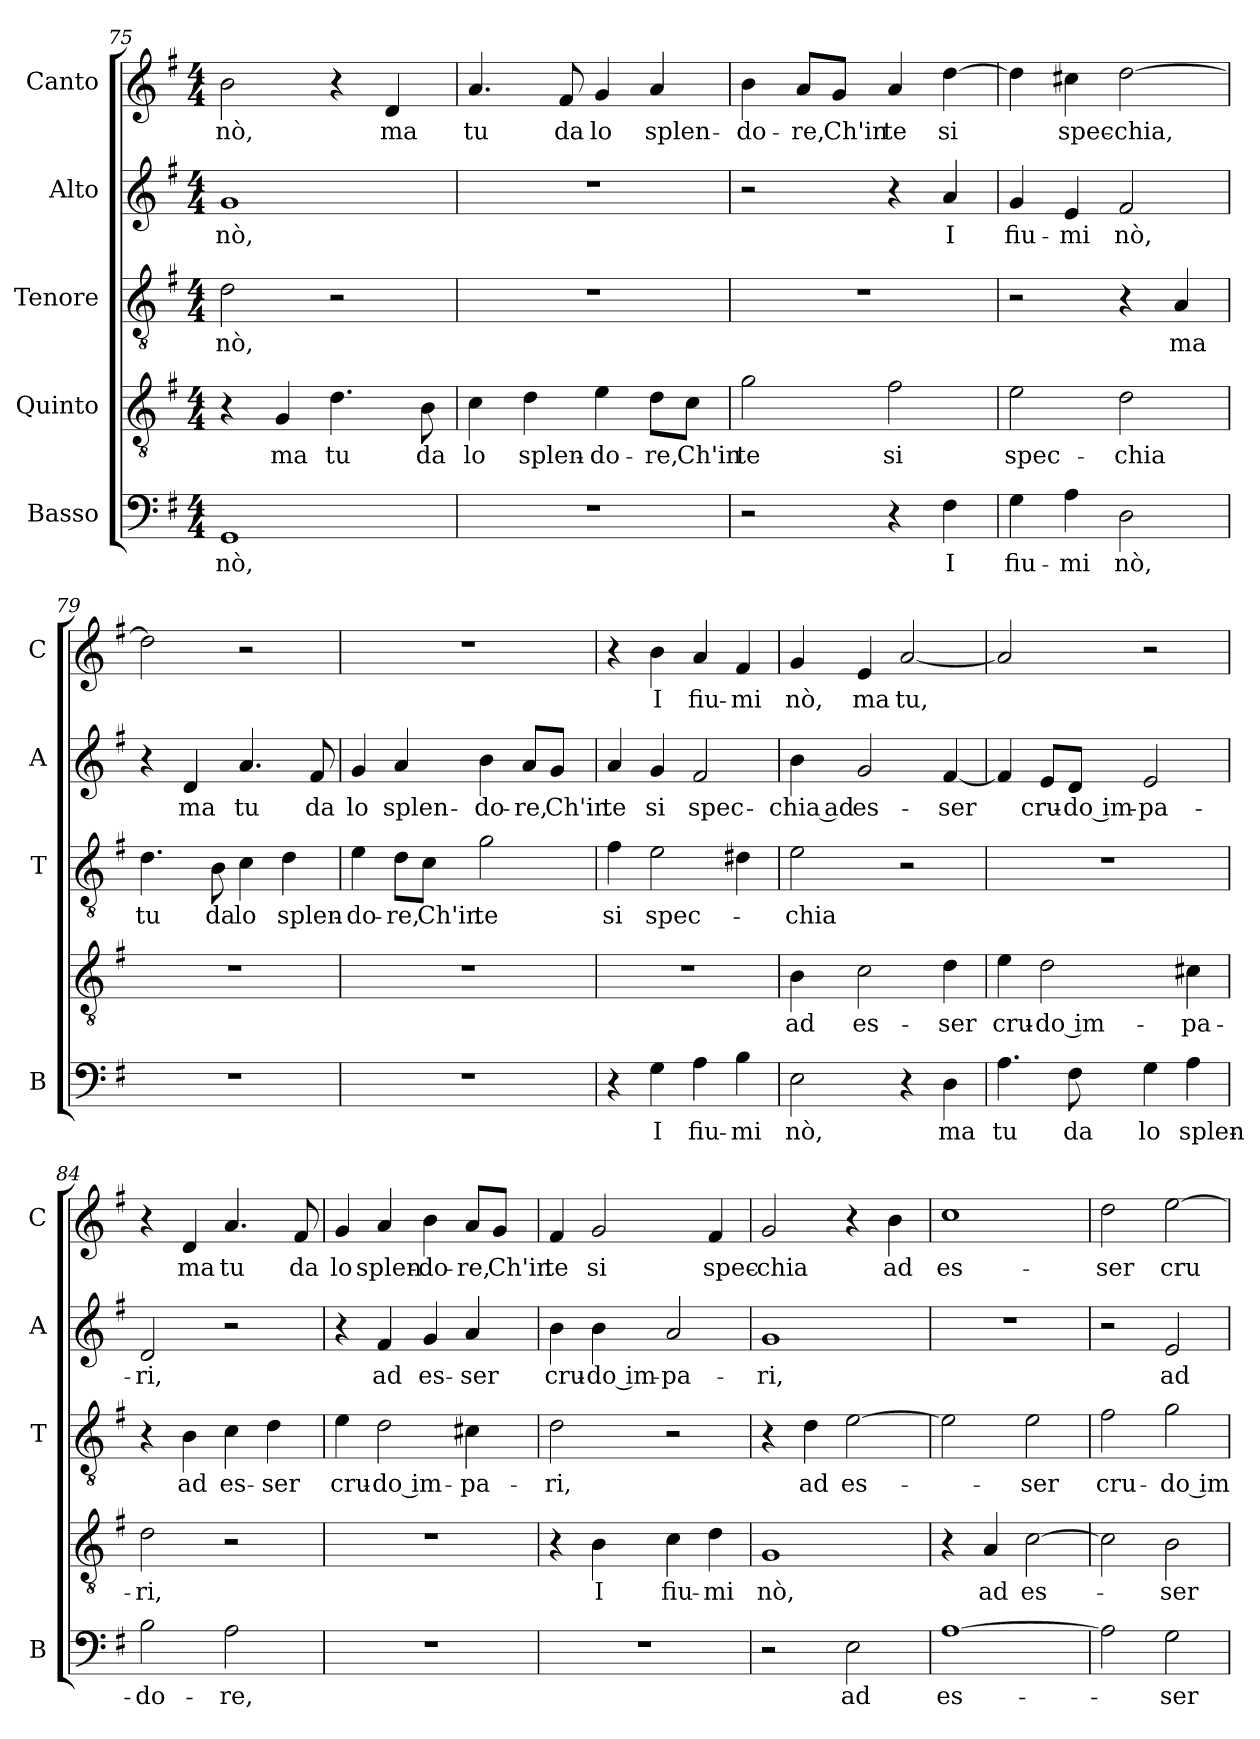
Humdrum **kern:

**kern	**text	**kern	**text	**kern	**text	**kern	**text	**kern	**text
*part5	*part5	*part4	*part4	*part3	*part3	*part2	*part2	*part1	*part1
*staff5	*staff5	*staff4	*staff4	*staff3	*staff3	*staff2	*staff2	*staff1	*staff1
*I"Basso	*	*I"Quinto	*	*I"Tenore	*	*I"Alto	*	*I"Canto	*
*I'B	*	*	*	*I'T	*	*I'A	*	*I'C	*
*clefF4	*	*clefGv2	*	*clefGv2	*	*clefG2	*	*clefG2	*
*k[f#]	*	*k[f#]	*	*k[f#]	*	*k[f#]	*	*k[f#]	*
*G:	*	*G:	*	*G:	*	*G:	*	*G:	*
*M4/4	*	*M4/4	*	*M4/4	*	*M4/4	*	*M4/4	*
=75	=75	=75	=75	=75	=75	=75	=75	=75	=75
!	!LO:LY:b	!	!	!	!LO:LY:b	!	!LO:LY:b	!	!LO:LY:b
1GG	nò,	4r	.	2d\	nò,	1g	nò,	2b\	nò,
!	!	!	!LO:LY:b	!	!	!	!	!	!
.	.	4G/	ma	.	.	.	.	.	.
!	!	!	!LO:LY:b	!	!	!	!	!	!
.	.	4.d\	tu	2r	.	.	.	4r	.
!	!	!	!	!	!	!	!	!	!LO:LY:b
.	.	.	.	.	.	.	.	4d/	ma
!	!	!	!LO:LY:b	!	!	!	!	!	!
.	.	8B\	da	.	.	.	.	.	.
=76	=76	=76	=76	=76	=76	=76	=76	=76	=76
!	!	!	!LO:LY:b	!	!	!	!	!	!LO:LY:b
1r	.	4c\	lo	1r	.	1r	.	4.a/	tu
!	!	!	!LO:LY:b	!	!	!	!	!	!
.	.	4d\	splen-	.	.	.	.	.	.
!	!	!	!	!	!	!	!	!	!LO:LY:b
.	.	.	.	.	.	.	.	8f#/	da
!	!	!	!LO:LY:b	!	!	!	!	!	!LO:LY:b
.	.	4e\	-do-	.	.	.	.	4g/	lo
!	!	!	!LO:LY:b	!	!	!	!	!	!LO:LY:b
.	.	8d\L	-re,	.	.	.	.	4a/	splen-
!	!	!	!LO:LY:b	!	!	!	!	!	!
.	.	8c\J	Ch'in	.	.	.	.	.	.
=77	=77	=77	=77	=77	=77	=77	=77	=77	=77
!	!	!	!LO:LY:b	!	!	!	!	!	!LO:LY:b
2r	.	2g\	te	1r	.	2r	.	4b\	-do-
!	!	!	!	!	!	!	!	!	!LO:LY:b
.	.	.	.	.	.	.	.	8a/L	-re,
!	!	!	!	!	!	!	!	!	!LO:LY:b
.	.	.	.	.	.	.	.	8g/J	Ch'in
!	!	!	!LO:LY:b	!	!	!	!	!	!LO:LY:b
4r	.	2f#\	si	.	.	4r	.	4a/	te
!	!LO:LY:b	!	!	!	!	!	!LO:LY:b	!	!LO:LY:b
4F#\	I	.	.	.	.	4a/	I	[4dd\	si
=78	=78	=78	=78	=78	=78	=78	=78	=78	=78
!	!LO:LY:b	!	!LO:LY:b	!	!	!	!LO:LY:b	!	!
4G\	fiu-	2e\	spec-	2r	.	4g/	fiu-	4dd\]	.
!	!LO:LY:b	!	!	!	!	!	!LO:LY:b	!	!LO:LY:b
4A\	-mi	.	.	.	.	4e/	-mi	4cc#X\	spec-
!	!LO:LY:b	!	!LO:LY:b	!	!	!	!LO:LY:b	!	!LO:LY:b
2D\	nò,	2d\	-chia	4r	.	2f#/	nò,	[2dd\	-chia,
!	!	!	!	!	!LO:LY:b	!	!	!	!
.	.	.	.	4A/	ma	.	.	.	.
!!LO:LB:g=z
=79	=79	=79	=79	=79	=79	=79	=79	=79	=79
!	!	!	!	!	!LO:LY:b	!	!	!	!
1r	.	1r	.	4.d\	tu	4r	.	2dd\]	.
!	!	!	!	!	!	!	!LO:LY:b	!	!
.	.	.	.	.	.	4d/	ma	.	.
!	!	!	!	!	!LO:LY:b	!	!	!	!
.	.	.	.	8B\	da	.	.	.	.
!	!	!	!	!	!LO:LY:b	!	!LO:LY:b	!	!
.	.	.	.	4c\	lo	4.a/	tu	2r	.
!	!	!	!	!	!LO:LY:b	!	!	!	!
.	.	.	.	4d\	splen-	.	.	.	.
!	!	!	!	!	!	!	!LO:LY:b	!	!
.	.	.	.	.	.	8f#/	da	.	.
=80	=80	=80	=80	=80	=80	=80	=80	=80	=80
!	!	!	!	!	!LO:LY:b	!	!LO:LY:b	!	!
1r	.	1r	.	4e\	-do-	4g/	lo	1r	.
!	!	!	!	!	!LO:LY:b	!	!LO:LY:b	!	!
.	.	.	.	8d\L	-re,	4a/	splen-	.	.
!	!	!	!	!	!LO:LY:b	!	!	!	!
.	.	.	.	8c\J	Ch'in	.	.	.	.
!	!	!	!	!	!LO:LY:b	!	!LO:LY:b	!	!
.	.	.	.	2g\	te	4b\	-do-	.	.
!	!	!	!	!	!	!	!LO:LY:b	!	!
.	.	.	.	.	.	8a/L	-re,	.	.
!	!	!	!	!	!	!	!LO:LY:b	!	!
.	.	.	.	.	.	8g/J	Ch'in	.	.
=81	=81	=81	=81	=81	=81	=81	=81	=81	=81
!	!	!	!	!	!LO:LY:b	!	!LO:LY:b	!	!
4r	.	1r	.	4f#\	si	4a/	te	4r	.
!	!LO:LY:b	!	!	!	!LO:LY:b	!	!LO:LY:b	!	!LO:LY:b
4G\	I	.	.	2e\	spec-	4g/	si	4b\	I
!	!LO:LY:b	!	!	!	!	!	!LO:LY:b	!	!LO:LY:b
4A\	fiu-	.	.	.	.	2f#/	spec-	4a/	fiu-
!	!LO:LY:b	!	!	!	!	!	!	!	!LO:LY:b
4B\	-mi	.	.	4d#X\	.	.	.	4f#/	-mi
=82	=82	=82	=82	=82	=82	=82	=82	=82	=82
!	!LO:LY:b	!	!LO:LY:b	!	!LO:LY:b	!	!LO:LY:b	!	!LO:LY:b
2E\	nò,	4B\	ad	2e\	-chia	4b\	-chia ad	4g/	nò,
!	!	!	!LO:LY:b	!	!	!	!LO:LY:b	!	!LO:LY:b
.	.	2c\	es-	.	.	2g/	es-	4e/	ma
!	!	!	!	!	!	!	!	!	!LO:LY:b
4r	.	.	.	2r	.	.	.	[2a/	tu,
!	!LO:LY:b	!	!LO:LY:b	!	!	!	!LO:LY:b	!	!
4D\	ma	4d\	-ser	.	.	[4f#/	-ser	.	.
=83	=83	=83	=83	=83	=83	=83	=83	=83	=83
!	!LO:LY:b	!	!LO:LY:b	!	!	!	!	!	!
4.A\	tu	4e\	cru-	1r	.	4f#/]	.	2a/]	.
!	!	!	!LO:LY:b	!	!	!	!LO:LY:b	!	!
.	.	2d\	-do im-	.	.	8e/L	cru-	.	.
!	!LO:LY:b	!	!	!	!	!	!LO:LY:b	!	!
8F#\	da	.	.	.	.	8d/J	-do im-	.	.
!	!LO:LY:b	!	!	!	!	!	!LO:LY:b	!	!
4G\	lo	.	.	.	.	2e/	-pa-	2r	.
!	!LO:LY:b	!	!LO:LY:b	!	!	!	!	!	!
4A\	splen-	4c#X\	-pa-	.	.	.	.	.	.
=84	=84	=84	=84	=84	=84	=84	=84	=84	=84
!	!LO:LY:b	!	!LO:LY:b	!	!	!	!LO:LY:b	!	!
2B\	-do-	2d\	-ri,	4r	.	2d/	-ri,	4r	.
!	!	!	!	!	!LO:LY:b	!	!	!	!LO:LY:b
.	.	.	.	4B\	ad	.	.	4d/	ma
!	!LO:LY:b	!	!	!	!LO:LY:b	!	!	!	!LO:LY:b
2A\	-re,	2r	.	4c\	es-	2r	.	4.a/	tu
!	!	!	!	!	!LO:LY:b	!	!	!	!
.	.	.	.	4d\	-ser	.	.	.	.
!	!	!	!	!	!	!	!	!	!LO:LY:b
.	.	.	.	.	.	.	.	8f#/	da
!!LO:LB:g=z
=85	=85	=85	=85	=85	=85	=85	=85	=85	=85
!	!	!	!	!	!LO:LY:b	!	!	!	!LO:LY:b
1r	.	1r	.	4e\	cru-	4r	.	4g/	lo
!	!	!	!	!	!LO:LY:b	!	!LO:LY:b	!	!LO:LY:b
.	.	.	.	2d\	-do im-	4f#/	ad	4a/	splen-
!	!	!	!	!	!	!	!LO:LY:b	!	!LO:LY:b
.	.	.	.	.	.	4g/	es-	4b\	-do-
!	!	!	!	!	!LO:LY:b	!	!LO:LY:b	!	!LO:LY:b
.	.	.	.	4c#X\	-pa-	4a/	-ser	8a/L	-re,
!	!	!	!	!	!	!	!	!	!LO:LY:b
.	.	.	.	.	.	.	.	8g/J	Ch'in
=86	=86	=86	=86	=86	=86	=86	=86	=86	=86
!	!	!	!	!	!LO:LY:b	!	!LO:LY:b	!	!LO:LY:b
1r	.	4r	.	2d\	-ri,	4b\	cru-	4f#/	te
!	!	!	!LO:LY:b	!	!	!	!LO:LY:b	!	!LO:LY:b
.	.	4B\	I	.	.	4b\	-do im-	2g/	si
!	!	!	!LO:LY:b	!	!	!	!LO:LY:b	!	!
.	.	4c\	fiu-	2r	.	2a/	-pa-	.	.
!	!	!	!LO:LY:b	!	!	!	!	!	!LO:LY:b
.	.	4d\	-mi	.	.	.	.	4f#/	spec-
=87	=87	=87	=87	=87	=87	=87	=87	=87	=87
!	!	!	!LO:LY:b	!	!	!	!LO:LY:b	!	!LO:LY:b
2r	.	1G	nò,	4r	.	1g	-ri,	2g/	-chia
!	!	!	!	!	!LO:LY:b	!	!	!	!
.	.	.	.	4d\	ad	.	.	.	.
!	!LO:LY:b	!	!	!	!LO:LY:b	!	!	!	!
2E\	ad	.	.	[2e\	es-	.	.	4r	.
!	!	!	!	!	!	!	!	!	!LO:LY:b
.	.	.	.	.	.	.	.	4b\	ad
=88	=88	=88	=88	=88	=88	=88	=88	=88	=88
!	!LO:LY:b	!	!	!	!	!	!	!	!LO:LY:b
[1A	es-	4r	.	2e\]	.	1r	.	1cc	es-
!	!	!	!LO:LY:b	!	!	!	!	!	!
.	.	4A/	ad	.	.	.	.	.	.
!	!	!	!LO:LY:b	!	!LO:LY:b	!	!	!	!
.	.	[2c\	es-	2e\	-ser	.	.	.	.
=89	=89	=89	=89	=89	=89	=89	=89	=89	=89
!	!	!	!	!	!LO:LY:b	!	!	!	!LO:LY:b
2A\]	.	2c\]	.	2f#\	cru-	2r	.	2dd\	-ser
!	!LO:LY:b	!	!LO:LY:b	!	!LO:LY:b	!	!LO:LY:b	!	!LO:LY:b
2G\	-ser	2B\	-ser	2g\	-do im-	2e/	ad	[2ee\	cru-
=	=	=	=	=	=	=	=	=	=
*-	*-	*-	*-	*-	*-	*-	*-	*-	*-
